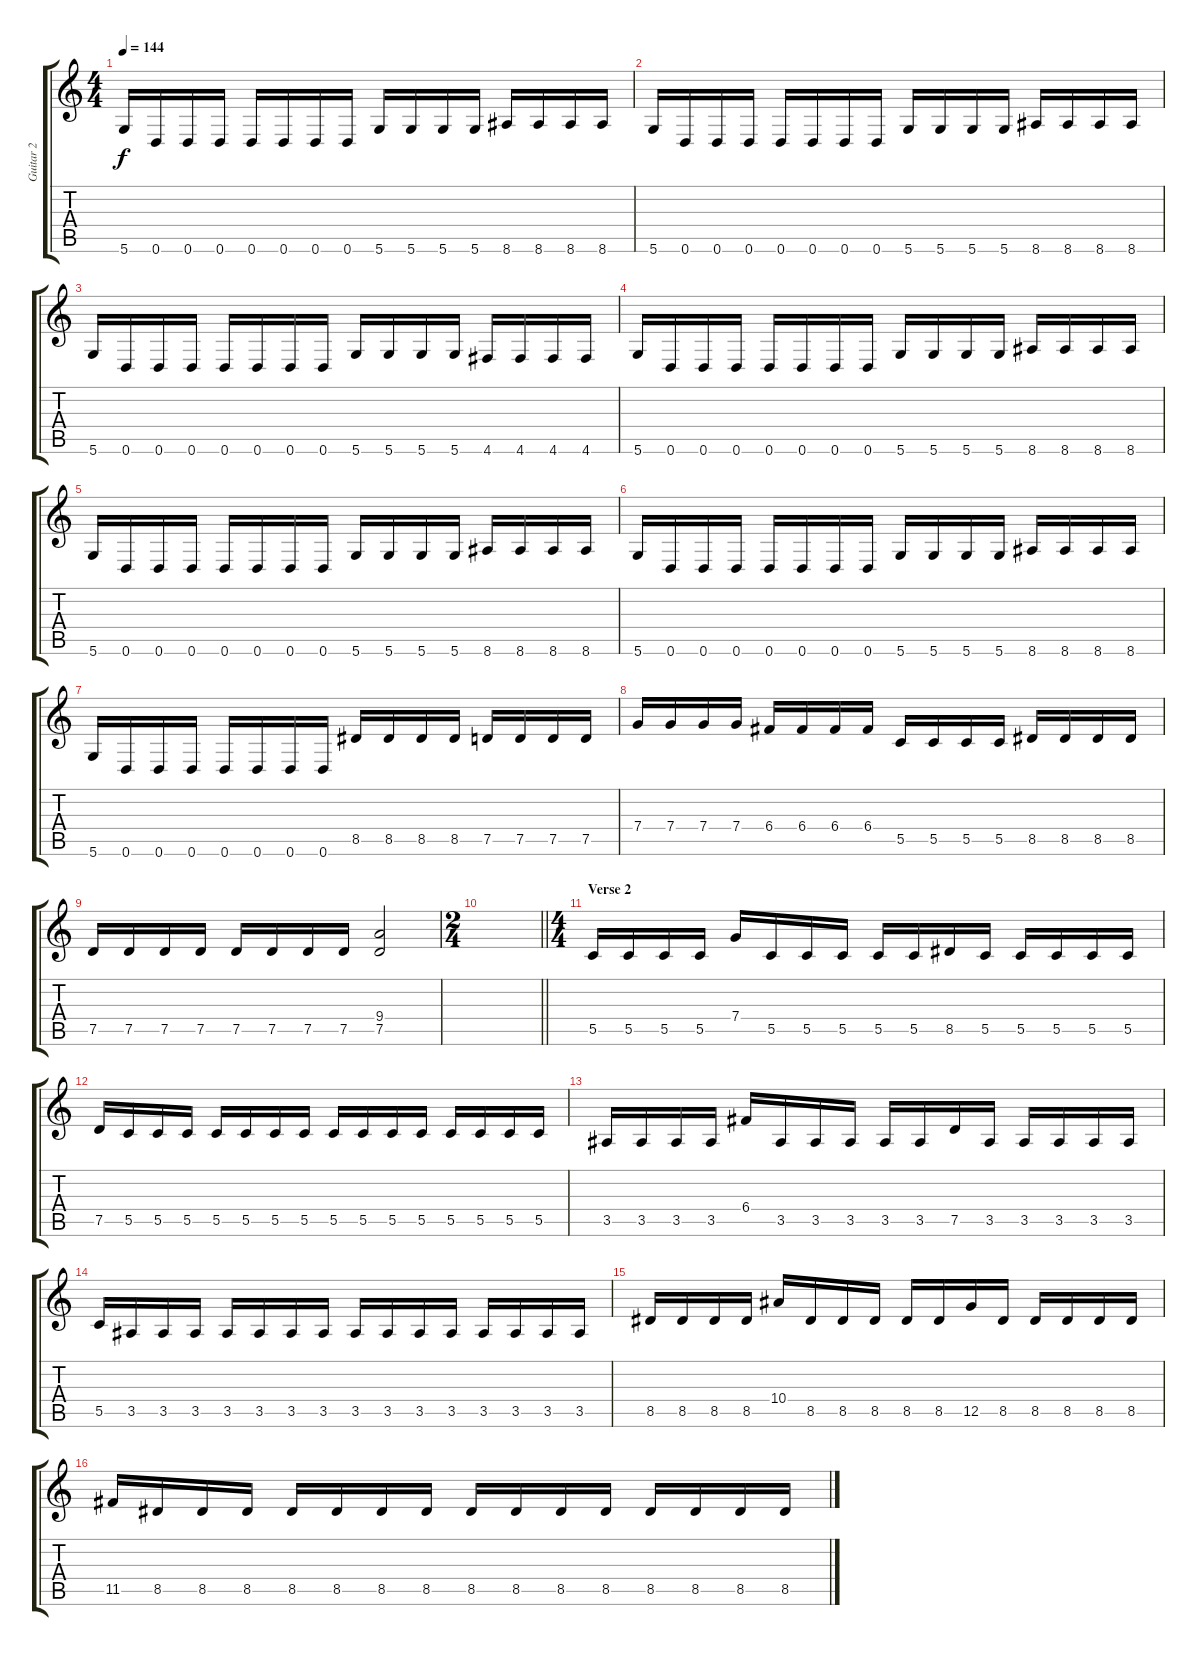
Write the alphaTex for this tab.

\track ("Guitar 2" "Guitar 2") {instrument overdrivenguitar}
\staff {score tabs}
\tuning (D4 A3 F3 C3 G2 D2) {hide}
\ts (4 4)
\tempo 144
\clef g2
\ks c
5.6.16{dy f} 0.6.16 0.6.16 0.6.16 0.6.16 0.6.16 0.6.16 0.6.16 5.6.16 5.6.16 5.6.16 5.6.16 8.6.16 8.6.16 8.6.16 8.6.16 |
5.6.16 0.6.16 0.6.16 0.6.16 0.6.16 0.6.16 0.6.16 0.6.16 5.6.16 5.6.16 5.6.16 5.6.16 8.6.16 8.6.16 8.6.16 8.6.16 |
5.6.16 0.6.16 0.6.16 0.6.16 0.6.16 0.6.16 0.6.16 0.6.16 5.6.16 5.6.16 5.6.16 5.6.16 4.6.16 4.6.16 4.6.16 4.6.16 |
5.6.16 0.6.16 0.6.16 0.6.16 0.6.16 0.6.16 0.6.16 0.6.16 5.6.16 5.6.16 5.6.16 5.6.16 8.6.16 8.6.16 8.6.16 8.6.16 |
5.6.16 0.6.16 0.6.16 0.6.16 0.6.16 0.6.16 0.6.16 0.6.16 5.6.16 5.6.16 5.6.16 5.6.16 8.6.16 8.6.16 8.6.16 8.6.16 |
5.6.16 0.6.16 0.6.16 0.6.16 0.6.16 0.6.16 0.6.16 0.6.16 5.6.16 5.6.16 5.6.16 5.6.16 8.6.16 8.6.16 8.6.16 8.6.16 |
5.6.16 0.6.16 0.6.16 0.6.16 0.6.16 0.6.16 0.6.16 0.6.16 8.5.16 8.5.16 8.5.16 8.5.16 7.5.16 7.5.16 7.5.16 7.5.16 |
7.4.16 7.4.16 7.4.16 7.4.16 6.4.16 6.4.16 6.4.16 6.4.16 5.5.16 5.5.16 5.5.16 5.5.16 8.5.16 8.5.16 8.5.16 8.5.16 |
7.5.16 7.5.16 7.5.16 7.5.16 7.5.16 7.5.16 7.5.16 7.5.16 (9.4 7.5).2 |
\ts (2 4)
\barLineRight lightlight
|
\ts (4 4)
\section ("" "Verse 2")
5.5.16 5.5.16 5.5.16 5.5.16 7.4.16 5.5.16 5.5.16 5.5.16 5.5.16 5.5.16 8.5.16 5.5.16 5.5.16 5.5.16 5.5.16 5.5.16 |
7.5.16 5.5.16 5.5.16 5.5.16 5.5.16 5.5.16 5.5.16 5.5.16 5.5.16 5.5.16 5.5.16 5.5.16 5.5.16 5.5.16 5.5.16 5.5.16 |
3.5.16 3.5.16 3.5.16 3.5.16 6.4.16 3.5.16 3.5.16 3.5.16 3.5.16 3.5.16 7.5.16 3.5.16 3.5.16 3.5.16 3.5.16 3.5.16 |
5.5.16 3.5.16 3.5.16 3.5.16 3.5.16 3.5.16 3.5.16 3.5.16 3.5.16 3.5.16 3.5.16 3.5.16 3.5.16 3.5.16 3.5.16 3.5.16 |
8.5.16 8.5.16 8.5.16 8.5.16 10.4.16 8.5.16 8.5.16 8.5.16 8.5.16 8.5.16 12.5.16 8.5.16 8.5.16 8.5.16 8.5.16 8.5.16 |
11.5.16 8.5.16 8.5.16 8.5.16 8.5.16 8.5.16 8.5.16 8.5.16 8.5.16 8.5.16 8.5.16 8.5.16 8.5.16 8.5.16 8.5.16 8.5.16
